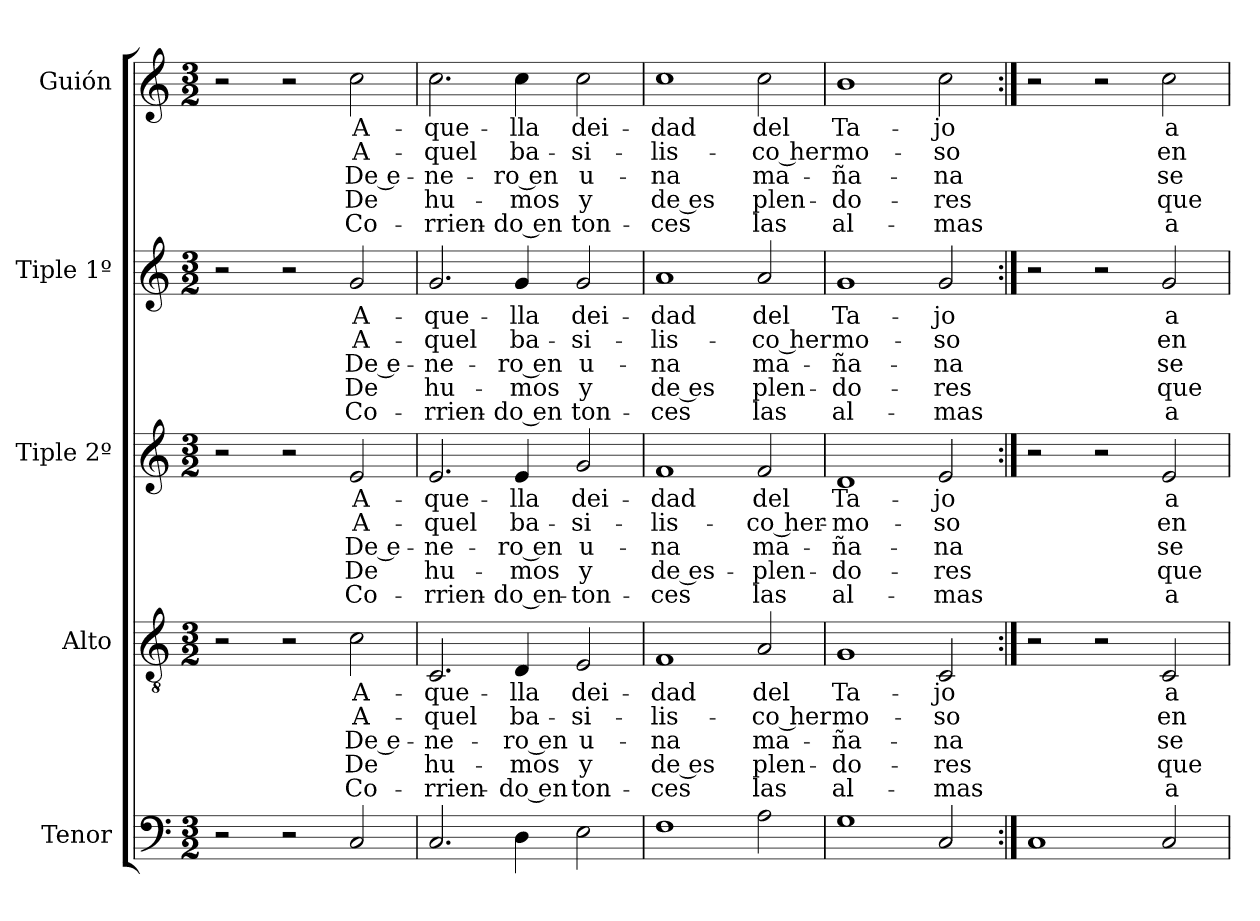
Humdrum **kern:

**kern	**kern	**text	**text	**text	**text	**text	**kern	**text	**text	**text	**text	**text	**kern	**text	**text	**text	**text	**text	**kern	**text	**text	**text	**text	**text
*part5	*part4	*part4	*part4	*part4	*part4	*part4	*part3	*part3	*part3	*part3	*part3	*part3	*part2	*part2	*part2	*part2	*part2	*part2	*part1	*part1	*part1	*part1	*part1	*part1
*staff5	*staff4	*staff4	*staff4	*staff4	*staff4	*staff4	*staff3	*staff3	*staff3	*staff3	*staff3	*staff3	*staff2	*staff2	*staff2	*staff2	*staff2	*staff2	*staff1	*staff1	*staff1	*staff1	*staff1	*staff1
*I"Tenor	*I"Alto	*	*	*	*	*	*I"Tiple 2º	*	*	*	*	*	*I"Tiple 1º	*	*	*	*	*	*I"Guión	*	*	*	*	*
*I'Tn.	*I'A.	*	*	*	*	*	*I'T. 2	*	*	*	*	*	*I'T. 1	*	*	*	*	*	*I'G	*	*	*	*	*
*clefF4	*clefGv2	*	*	*	*	*	*clefG2	*	*	*	*	*	*clefG2	*	*	*	*	*	*clefG2	*	*	*	*	*
*M3/2	*M3/2	*	*	*	*	*	*M3/2	*	*	*	*	*	*M3/2	*	*	*	*	*	*M3/2	*	*	*	*	*
=1	=1	=1	=1	=1	=1	=1	=1	=1	=1	=1	=1	=1	=1	=1	=1	=1	=1	=1	=1	=1	=1	=1	=1	=1
2r	2r	.	.	.	.	.	2r	.	.	.	.	.	2r	.	.	.	.	.	2r	.	.	.	.	.
2r	2r	.	.	.	.	.	2r	.	.	.	.	.	2r	.	.	.	.	.	2r	.	.	.	.	.
2C	2c	A-	A-	De e-	De	Co-	2e	A-	A-	De e-	De	Co-	2g	A-	A-	De e-	De	Co-	2cc	A-	A-	De e-	De	Co-
=2	=2	=2	=2	=2	=2	=2	=2	=2	=2	=2	=2	=2	=2	=2	=2	=2	=2	=2	=2	=2	=2	=2	=2	=2
2.C	2.C	-que-	-quel	-ne-	hu-	-rrien-	2.e	-que-	-quel	-ne-	hu-	-rrien-	2.g	-que-	-quel	-ne-	hu-	-rrien-	2.cc	-que-	-quel	-ne-	hu-	-rrien-
4D	4D	-lla	ba-	-ro en	-mos	-do en	4e	-lla	ba-	-ro en	-mos	-do en-	4g	-lla	ba-	-ro en	-mos	-do en	4cc	-lla	ba-	-ro en	-mos	-do en
2E	2E	dei-	-si-	u-	y	-ton-	2g	dei-	-si-	u-	y	-ton-	2g	dei-	-si-	u-	y	-ton-	2cc	dei-	-si-	u-	y	-ton-
=3	=3	=3	=3	=3	=3	=3	=3	=3	=3	=3	=3	=3	=3	=3	=3	=3	=3	=3	=3	=3	=3	=3	=3	=3
1F	1F	-dad	-lis-	-na	de es	-ces	1f	-dad	-lis-	-na	de es-	-ces	1a	-dad	-lis-	-na	de es	-ces	1cc	-dad	-lis-	-na	de es	-ces
2A	2A	del	-co her	ma-	-plen-	las	2f	del	-co her-	ma-	-plen-	las	2a	del	-co her	ma-	-plen-	las	2cc	del	-co her	ma-	-plen-	las
=4	=4	=4	=4	=4	=4	=4	=4	=4	=4	=4	=4	=4	=4	=4	=4	=4	=4	=4	=4	=4	=4	=4	=4	=4
1G	1G	Ta-	-mo-	-ña-	-do-	al-	1d	Ta-	-mo-	-ña-	-do-	al-	1g	Ta-	-mo-	-ña-	-do-	al-	1b	Ta-	-mo-	-ña-	-do-	al-
2C	2C	-jo	-so	-na	-res	-mas	2e	-jo	-so	-na	-res	-mas	2g	-jo	-so	-na	-res	-mas	2cc	-jo	-so	-na	-res	-mas
=5:|!	=5:|!	=5:|!	=5:|!	=5:|!	=5:|!	=5:|!	=5:|!	=5:|!	=5:|!	=5:|!	=5:|!	=5:|!	=5:|!	=5:|!	=5:|!	=5:|!	=5:|!	=5:|!	=5:|!	=5:|!	=5:|!	=5:|!	=5:|!	=5:|!
1C	2r	.	.	.	.	.	2r	.	.	.	.	.	2r	.	.	.	.	.	2r	.	.	.	.	.
.	2r	.	.	.	.	.	2r	.	.	.	.	.	2r	.	.	.	.	.	2r	.	.	.	.	.
2C	2C	a	en	se	que	a	2e	a	en	se	que	a	2g	a	en	se	que	a	2cc	a	en	se	que	a
=	=	=	=	=	=	=	=	=	=	=	=	=	=	=	=	=	=	=	=	=	=	=	=	=
*-	*-	*-	*-	*-	*-	*-	*-	*-	*-	*-	*-	*-	*-	*-	*-	*-	*-	*-	*-	*-	*-	*-	*-	*-
